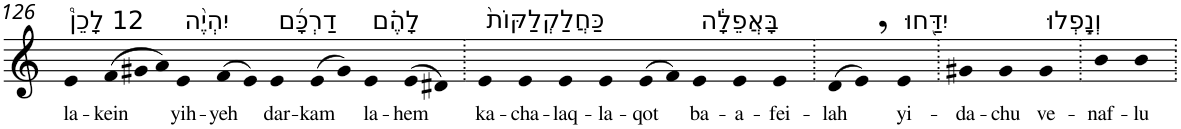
**kern	**text
*part1	*part1
*staff1	*staff1
*I"Piano	*
*I'Pno	*
!!LO:PB:g=z
*clefG2	*
*k[]	*
=126	=126
!LO:TX:a:t=12 לָכֵן֩	!
!	!LO:LY:b
4e	la-
*Xtuplet	*
!	!LO:LY:b
(>12f	-kein
12g#X	.
12a)	.
!LO:TX:a:t=יִהְיֶ֨ה	!
!	!LO:LY:b
4e	yih-
!	!LO:LY:b
(>8f	-yeh
8e)	.
!LO:TX:a:t=דַרְכָּ֜ם	!
!	!LO:LY:b
4e	dar-
!	!LO:LY:b
(>8e	-kam
8g#)	.
!LO:TX:a:t=לָהֶ֗ם	!
!	!LO:LY:b
4e	la-
!	!LO:LY:b
(>8e	-hem
8d#X)	.
=127.	=127.
!LO:TX:a:t=כַּחֲלַקְלַקּוֹת֙	!
!	!LO:LY:b
4e	ka-
!	!LO:LY:b
4e	-cha-
!	!LO:LY:b
4e	-laq-
!	!LO:LY:b
4e	-la-
!	!LO:LY:b
(>8e	-qot
8f)	.
!LO:TX:a:t=בָּאֲפֵלָ֔ה	!
!	!LO:LY:b
4e	ba-
!	!LO:LY:b
4e	-a-
!	!LO:LY:b
4e	-fei-
=128.	=128.
!	!LO:LY:b
(>8d	-lah
8e,)	.
!LO:TX:a:t=יִדַּ֖חוּ	!
!	!LO:LY:b
4e	yi-
=129.	=129.
!	!LO:LY:b
4g#X	-da-
!	!LO:LY:b
4g#	-chu
!LO:TX:a:t=וְנָ֣פְלוּ	!
!	!LO:LY:b
4g#	ve-
=130.	=130.
!	!LO:LY:b
4b	-naf-
!	!LO:LY:b
4b	-lu
=.	=.
*-	*-
